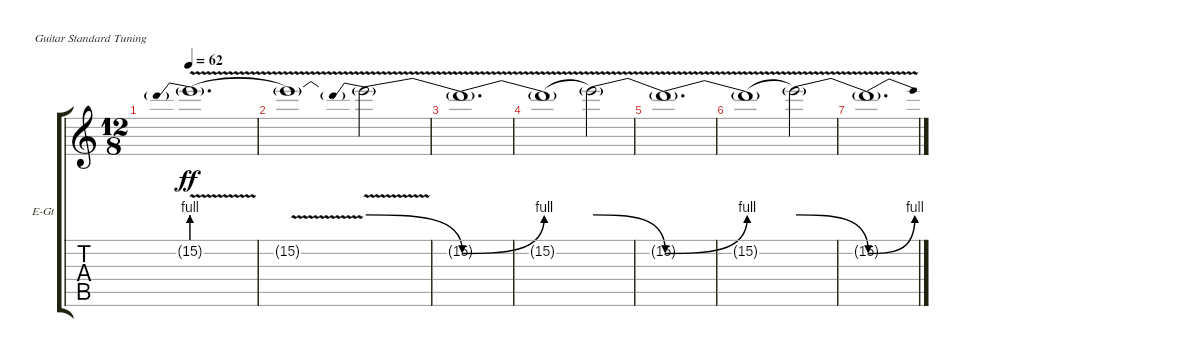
\bracketExtendMode groupsimilarinstruments
\firstSystemTrackNameOrientation horizontal
\otherSystemsTrackNameOrientation horizontal
\track ("Additionally Guitar - David Gilmour" "E-Gt") {instrument electricguitarclean}
\staff {score tabs}
\tuning (E4 B3 G3 D3 A2 E2)
\ts (12 8)
\tempo 62
\clef g2
\scale
0.333333
\ks c
15.2{be (prebend 0 4 60 4) v g}.1{d dy ff} |
\scale
0.333333 15.2{v t}.1 15.2{be (prebendrelease 55.8 4 59.4 0) v t}.2 |
\scale
0.333333 15.2{be (bend 0 0 5.3999999999999995 4) v t}.1{d} |
\scale
0.333333 15.2{be (hold 0 0 60 0) v t}.1 15.2{be (release 56.4 4 59.4 0) v t}.2 |
\scale
0.333333 15.2{be (bend 0 0 4.2 4) v t}.1{d} |
\scale
0.333333 15.2{be (hold 0 0 60 0) v t}.1 15.2{be (release 55.8 4 59.4 0) v t}.2 |
\scale
0.333333 15.2{be (bend 0 0 5.3999999999999995 4) v t}.1{d}
